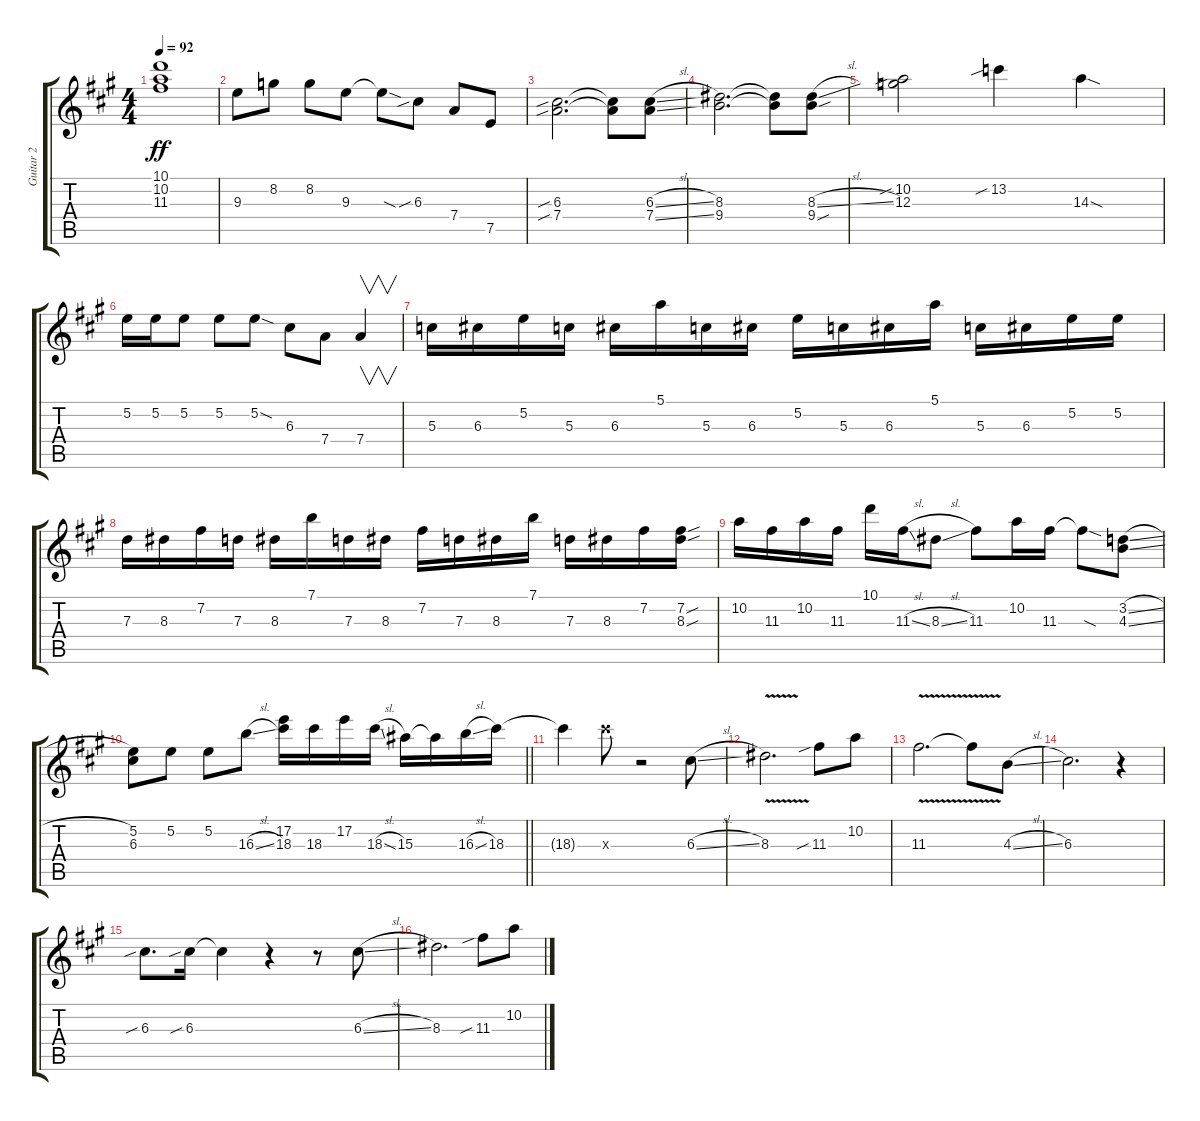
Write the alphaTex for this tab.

\track ("Guitar 2" "Guitar 2") {instrument overdrivenguitar}
\staff {score tabs}
\tuning (E4 B3 G3 D3 A2 E2) {hide}
\ts (4 4)
\tempo 92
\clef g2
\ks a
(10.1 10.2 11.3).1{dy ff} |
9.3.8 8.2.8 8.2.8 9.3.8 9.3{sod t}.8 6.3{sib}.8 7.4.8 7.5.8 |
(6.3{sib} 7.4{sib}).2{d} (6.3{t} 7.4{t}).8 (6.3{sl} 7.4{ss}).8 |
(8.3 9.4).2{d} (8.3{t} 9.4{t}).8 (8.3{sl} 9.4{sou}).8 |
(10.2{sib} 12.3).2 13.2{sib}.4 14.3{sod}.4 |
5.2.16 5.2.16 5.2.8 5.2.8 5.2{sod}.8 6.3.8 7.4.8 7.4.4{v} |
5.3.16 6.3.16 5.2.16 5.3.16 6.3.16 5.1.16 5.3.16 6.3.16 5.2.16 5.3.16 6.3.16 5.1.16 5.3.16 6.3.16 5.2.16 5.2.16 |
7.3.16 8.3.16 7.2.16 7.3.16 8.3.16 7.1.16 7.3.16 8.3.16 7.2.16 7.3.16 8.3.16 7.1.16 7.3.16 8.3.16 7.2.16 (7.2{sou} 8.3{sou}).16 |
10.2.16 11.3.16 10.2.16 11.3.16 10.1.16 11.3{sl}.16 8.3{sl}.8 11.3.8 10.2.16 11.3.16 11.3{sod t}.8 (3.2{sl} 4.3{ss}).8 |
\barLineRight lightlight
(5.2 6.3).8 5.2.8 5.2.8 16.3{sl}.8 (17.2 18.3).16 18.3.16 17.2.16 18.3{sl}.16 15.3.16 15.3{t}.16 16.3{sl}.16 18.3.16 |
18.3{t}.4 18.3{x}.8 r.2 6.3{sl}.8 |
8.3{v}.2{d} 11.3{sib}.8 10.2.8 |
11.3{v}.2{d} 11.3{v t}.8 4.3{sl}.8 |
6.3.2{d} r.4 |
6.3{sib}.8{d} 6.3{sib}.16 6.3{t}.4 r.4 r.8 6.3{sl}.8 |
8.3.2{d} 11.3{sib}.8 10.2.8
